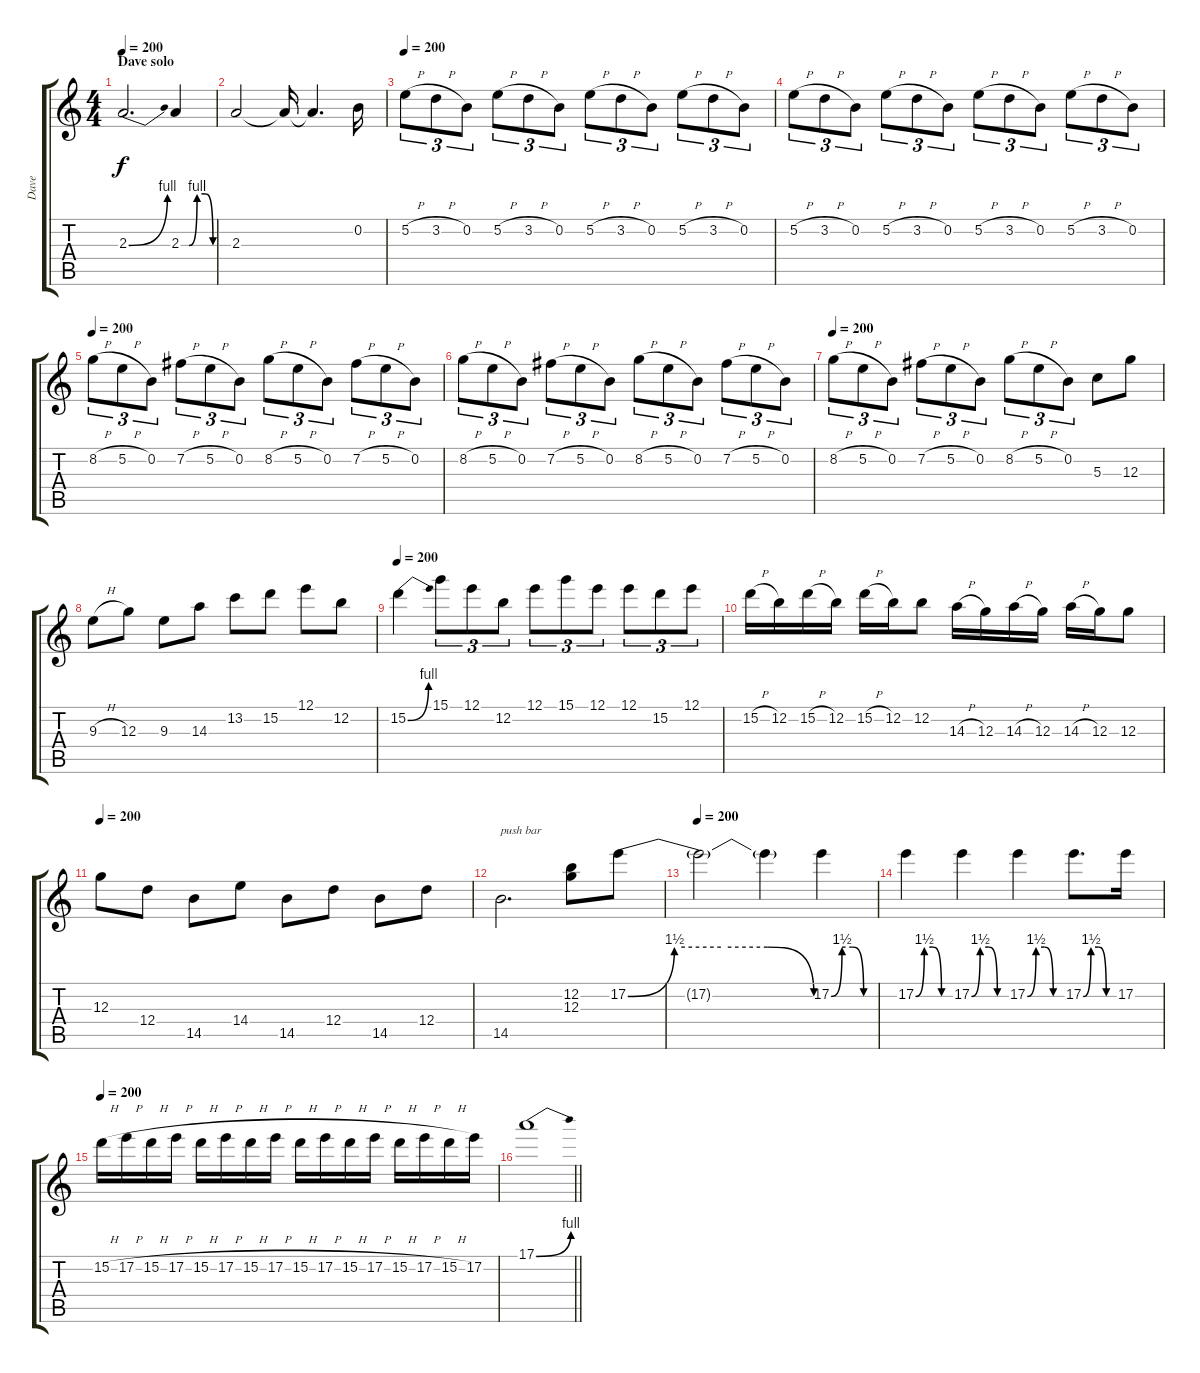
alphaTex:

\track ("Dave" "Dave") {instrument distortionguitar}
\staff {score tabs}
\tuning (E4 B3 G3 D3 A2 E2) {hide}
\ts (4 4)
\section ("" "Dave solo")
\tempo 200
\clef g2
\ks c
2.3{be (bend 0 0 60 4)}.2{d dy f volume 12} 2.3{be (custom 0 0 15 0 30 4 45 4 60 0)}.4 |
2.3.2 2.3{t}.16 2.3{t}.4{d} 0.2.16 |
\tempo 200
5.2{h}.8{tu (3 2)} 3.2{h}.8{tu (3 2)} 0.2.8{tu (3 2)} 5.2{h}.8{tu (3 2)} 3.2{h}.8{tu (3 2)} 0.2.8{tu (3 2)} 5.2{h}.8{tu (3 2)} 3.2{h}.8{tu (3 2)} 0.2.8{tu (3 2)} 5.2{h}.8{tu (3 2)} 3.2{h}.8{tu (3 2)} 0.2.8{tu (3 2)} |
5.2{h}.8{tu (3 2)} 3.2{h}.8{tu (3 2)} 0.2.8{tu (3 2)} 5.2{h}.8{tu (3 2)} 3.2{h}.8{tu (3 2)} 0.2.8{tu (3 2)} 5.2{h}.8{tu (3 2)} 3.2{h}.8{tu (3 2)} 0.2.8{tu (3 2)} 5.2{h}.8{tu (3 2)} 3.2{h}.8{tu (3 2)} 0.2.8{tu (3 2)} |
\tempo 200
8.2{h}.8{tu (3 2)} 5.2{h}.8{tu (3 2)} 0.2.8{tu (3 2)} 7.2{h}.8{tu (3 2)} 5.2{h}.8{tu (3 2)} 0.2.8{tu (3 2)} 8.2{h}.8{tu (3 2)} 5.2{h}.8{tu (3 2)} 0.2.8{tu (3 2)} 7.2{h}.8{tu (3 2)} 5.2{h}.8{tu (3 2)} 0.2.8{tu (3 2)} |
8.2{h}.8{tu (3 2)} 5.2{h}.8{tu (3 2)} 0.2.8{tu (3 2)} 7.2{h}.8{tu (3 2)} 5.2{h}.8{tu (3 2)} 0.2.8{tu (3 2)} 8.2{h}.8{tu (3 2)} 5.2{h}.8{tu (3 2)} 0.2.8{tu (3 2)} 7.2{h}.8{tu (3 2)} 5.2{h}.8{tu (3 2)} 0.2.8{tu (3 2)} |
\tempo 200
8.2{h}.8{tu (3 2)} 5.2{h}.8{tu (3 2)} 0.2.8{tu (3 2)} 7.2{h}.8{tu (3 2)} 5.2{h}.8{tu (3 2)} 0.2.8{tu (3 2)} 8.2{h}.8{tu (3 2)} 5.2{h}.8{tu (3 2)} 0.2.8{tu (3 2)} 5.3.8 12.3.8 |
9.3{h}.8 12.3.8 9.3.8 14.3.8 13.2.8 15.2.8 12.1.8 12.2.8 |
\tempo 200
15.2{be (bend 0 0 60 4)}.4 15.1.8{tu (3 2)} 12.1.8{tu (3 2)} 12.2.8{tu (3 2)} 12.1.8{tu (3 2)} 15.1.8{tu (3 2)} 12.1.8{tu (3 2)} 12.1.8{tu (3 2)} 15.2.8{tu (3 2)} 12.1.8{tu (3 2)} |
15.2{h}.16 12.2.16 15.2{h}.16 12.2.16 15.2{h}.16 12.2.16 12.2.8 14.3{h}.16 12.3.16 14.3{h}.16 12.3.16 14.3{h}.16 12.3.16 12.3.8 |
\tempo 200
12.3.8 12.4.8 14.5.8 14.4.8 14.5.8 12.4.8 14.5.8 12.4.8 |
14.5.2{d txt "push bar"} (12.2 12.3).8 17.2{be (custom 0 0 15 6 30 6 45 6 60 0)}.8 |
\tempo 200
17.2{t}.2 17.2{t}.4 17.2{be (custom 0 0 15 6 30 6 45 0 60 0)}.4 |
17.2{be (custom 0 0 15 6 30 6 45 0 60 0)}.4 17.2{be (custom 0 0 15 6 30 6 45 0 60 0)}.4 17.2{be (custom 0 0 15 6 30 6 45 0 60 0)}.4 17.2{be (custom 0 0 15 6 30 6 45 0 60 0)}.8{d} 17.2.16 |
\tempo 200
15.2{h}.16 17.2{h}.16 15.2{h}.16 17.2{h}.16 15.2{h}.16 17.2{h}.16 15.2{h}.16 17.2{h}.16 15.2{h}.16 17.2{h}.16 15.2{h}.16 17.2{h}.16 15.2{h}.16 17.2{h}.16 15.2{h}.16 17.2.16 |
\barLineRight lightlight
17.1{be (bend 0 0 60 4)}.1
